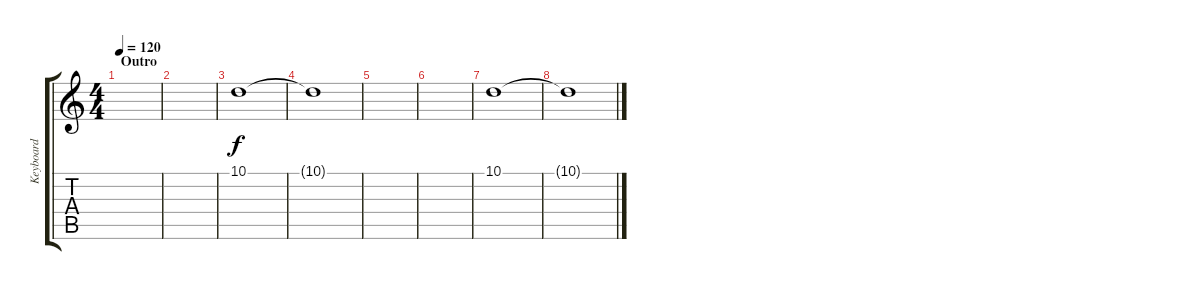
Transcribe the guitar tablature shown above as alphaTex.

\track ("Keyboard" "Keyboard") {instrument pad3polysynth}
\staff {score tabs}
\tuning (E4 B3 G3 D3 A2 E2) {hide}
\ts (4 4)
\section ("" "Outro")
\tempo 120
\clef g2
\ks c
|
|
10.1.1 |
10.1{t}.1 |
|
|
10.1.1 |
10.1{t}.1
